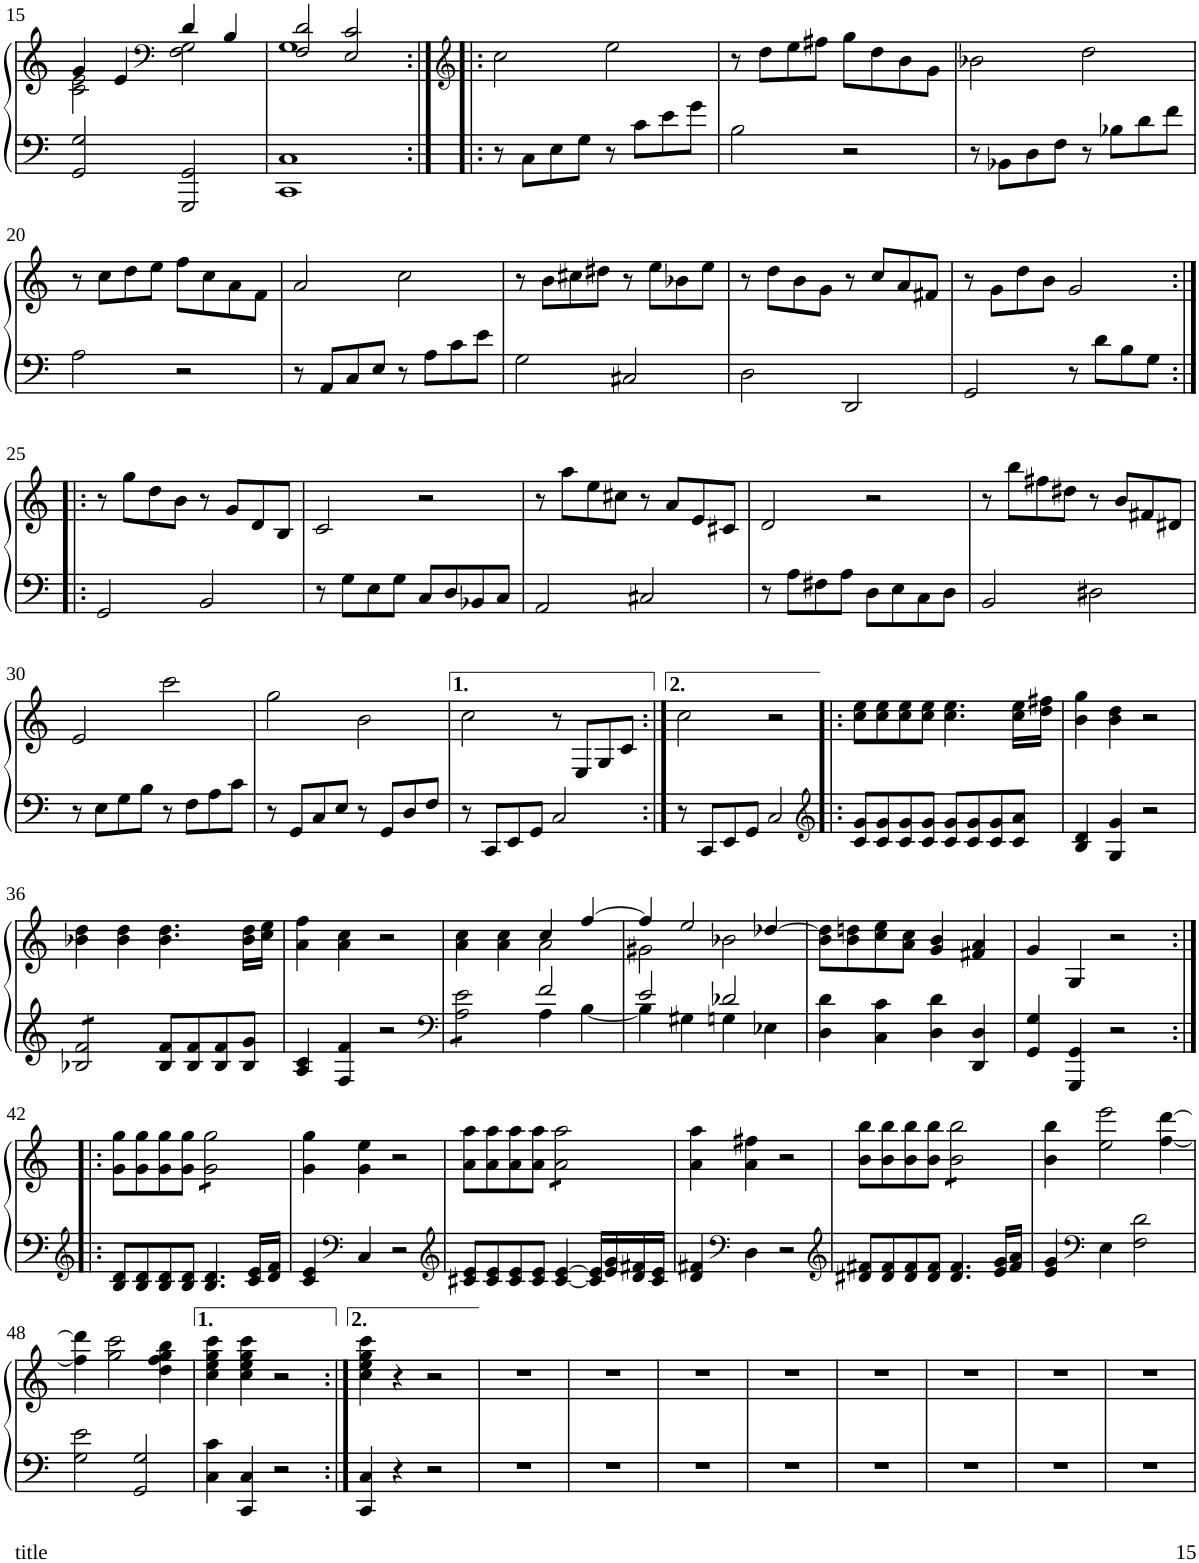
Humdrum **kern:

**kern	**kern
*part1	*part1
*staff2	*staff1
*I"Piano	*
*I'Pno	*
!!LO:PB:g=z
*clefF4	*clefG2
*k[]	*k[]
*M4/4	*M4/4
*met(c)	*met(c)
=15	=15
*	*^
2GG/ 2G/	4g/	2c\ 2e\
.	4e/	.
*	*clefF4	*
2GGG/ 2GG/	4d/	2F\ 2G\
.	4B/	.
=16	=16	=16
1CC 1C	2F/ 2d/	1G
.	2E/ 2c/	.
*	*v	*v
=17:|!|:	=17:|!|:
*	*clefG2
8r	2cc\
8C\L	.
8E\	.
8G\J	.
8r	2ee\
8c\L	.
8e\	.
8g\J	.
=18	=18
2B\	8r
.	8dd\L
.	8ee\
.	8ff#X\J
2r	8gg\L
.	8dd\
.	8b\
.	8g\J
=19	=19
8r	2b-X\
8BB-X\L	.
8D\	.
8F\J	.
8r	2dd\
8B-X\L	.
8d\	.
8f\J	.
!!LO:LB:g=z
=20	=20
2A\	8r
.	8cc\L
.	8dd\
.	8ee\J
2r	8ff\L
.	8cc\
.	8a\
.	8f\J
=21	=21
8r	2a/
8AA/L	.
8C/	.
8E/J	.
8r	2cc\
8A\L	.
8c\	.
8e\J	.
=22	=22
2G\	8r
.	8b\L
.	8cc#X\
.	8dd#X\J
2C#X/	8r
.	8ee\L
.	8b-X\
.	8ee\J
=23	=23
2D\	8r
.	8dd\L
.	8b\
.	8g\J
2DD/	8r
.	8cc/L
.	8a/
.	8f#X/J
=24	=24
2GG/	8r
.	8g\L
.	8dd\
.	8b\J
8r	2g/
8d\L	.
8B\	.
8G\J	.
!!LO:LB:g=z
=25:|!|:	=25:|!|:
2GG/	8r
.	8gg\L
.	8dd\
.	8b\J
2BB/	8r
.	8g/L
.	8d/
.	8B/J
=26	=26
8r	2c/
8G\L	.
8E\	.
8G\J	.
8C/L	2r
8D/	.
8BB-X/	.
8C/J	.
=27	=27
2AA/	8r
.	8aa\L
.	8ee\
.	8cc#X\J
2C#X/	8r
.	8a/L
.	8e/
.	8c#X/J
=28	=28
8r	2d/
8A\L	.
8F#X\	.
8A\J	.
8D\L	2r
8E\	.
8C\	.
8D\J	.
=29	=29
2BB/	8r
.	8bb\L
.	8ff#X\
.	8dd#X\J
2D#X\	8r
.	8b/L
.	8f#X/
.	8d#X/J
!!LO:LB:g=z
=30	=30
8r	2e/
8E\L	.
8G\	.
8B\J	.
8r	2ccc\
8F\L	.
8A\	.
8c\J	.
=31	=31
8r	2gg\
8GG/L	.
8C/	.
8E/J	.
8r	2b\
8GG/L	.
8D/	.
8F/J	.
=32	=32
8r	2cc\
8CC/L	.
8EE/	.
8GG/J	.
2C/	8r
.	8E/L
.	8G/
.	8c/J
=33:|!	=33:|!
8r	2cc\
8CC/L	.
8EE/	.
8GG/J	.
2C/	2r
=34!|:	=34!|:
*clefG2	*
8c/ 8g/L	8cc\ 8ee\L
8c/ 8g/	8cc\ 8ee\
8c/ 8g/	8cc\ 8ee\
8c/ 8g/J	8cc\ 8ee\J
8c/ 8g/L	4.cc\ 4.ee\
8c/ 8g/	.
8c/ 8g/	.
8c/ 8a/J	16cc\ 16ee\LL
.	16dd\ 16ff#X\JJ
=35	=35
4B/ 4d/	4b\ 4gg\
4G/ 4g/	4b\ 4dd\
2r	2r
!!LO:LB:g=z
=36	=36
*tremolo	*
8B-X/ 8f/L	4b-X\ 4dd\
8B-X/ 8f/	.
8B-X/ 8f/	4b-\ 4dd\
8B-X/ 8f/J	.
*Xtremolo	*
8B-/ 8f/L	4.b-\ 4.dd\
8B-/ 8f/	.
8B-/ 8f/	.
8B-/ 8g/J	16b-\ 16dd\LL
.	16cc\ 16ee\JJ
=37	=37
4A/ 4c/	4a\ 4ff\
4F/ 4f/	4a\ 4cc\
2r	2r
=38	=38
*clefF4	*
*^	*^
*tremolo	*	*	*
8A\ 8e\L	2ryy	4a\ 4cc\	2ryy
8A\ 8e\	.	.	.
8A\ 8e\	.	4a\ 4cc\	.
8A\ 8e\J	.	.	.
*Xtremolo	*	*	*
2f/	4A\	4cc/	2a\
.	[4B\	[4ff/	.
=39	=39	=39	=39
2e/	4B\]	4ff/]	2g#X\
.	4G#X\	2ee/	.
2d-X/	4Gn\	.	2b-X\
.	4E-X\	[4dd-X/	.
*v	*v	*	*
*	*v	*v
=40	=40
4D\ 4d\	8b\ 8dd-\]L
.	8b\ 8ddn\
4C\ 4c\	8cc\ 8ee\
.	8a\ 8cc\J
4D\ 4d\	4g/ 4b/
4DD/ 4D/	4f#X/ 4a/
=41	=41
4GG/ 4G/	4g/
4GGG/ 4GG/	4G/
2r	2r
!!LO:LB:g=z
=42:|!|:	=42:|!|:
*clefG2	*
8B/ 8d/L	8g\ 8gg\L
8B/ 8d/	8g\ 8gg\
8B/ 8d/	8g\ 8gg\
8B/ 8d/J	8g\ 8gg\J
*	*tremolo
4.B/ 4.d/	8g\ 8gg\L
.	8g\ 8gg\
.	8g\ 8gg\
16c/ 16e/LL	8g\ 8gg\J
*	*Xtremolo
16d/ 16f/JJ	.
=43	=43
4c/ 4e/	4g\ 4gg\
*clefF4	*
4C/	4g\ 4ee\
2r	2r
=44	=44
*clefG2	*
8c#X/ 8e/L	8a\ 8aa\L
8c#/ 8e/	8a\ 8aa\
8c#/ 8e/	8a\ 8aa\
8c#/ 8e/J	8a\ 8aa\J
*	*tremolo
[4c#/ [4e/	8a\ 8aa\L
.	8a\ 8aa\
16c#/] 16e/]LL	8a\ 8aa\
16e/ 16g/	.
16d/ 16f#X/	8a\ 8aa\J
*	*Xtremolo
16c#/ 16e/JJ	.
=45	=45
4d/ 4f#X/	4a\ 4aa\
*clefF4	*
4D\	4a\ 4ff#X\
2r	2r
=46	=46
*clefG2	*
8d#X/ 8f#X/L	8b\ 8bb\L
8d#/ 8f#/	8b\ 8bb\
8d#/ 8f#/	8b\ 8bb\
8d#/ 8f#/J	8b\ 8bb\J
*	*tremolo
4.d#/ 4.f#/	8b\ 8bb\L
.	8b\ 8bb\
.	8b\ 8bb\
16e/ 16g/LL	8b\ 8bb\J
*	*Xtremolo
16f#/ 16a/JJ	.
=47	=47
4e/ 4g/	4b\ 4bb\
*clefF4	*
4E\	2ee\ 2eee\
2F\ 2d\	.
.	[4ff\ [4ddd\
!!LO:LB:g=z
=48	=48
2G\ 2e\	4ff\] 4ddd\]
.	2gg\ 2ccc\
2GG/ 2G/	.
.	4dd\ 4ff\ 4gg\ 4bb\
=49	=49
4C\ 4c\	4cc\ 4ee\ 4gg\ 4ccc\
4CC/ 4C/	4cc\ 4ee\ 4gg\ 4ccc\
2r	2r
=50:|!	=50:|!
4CC/ 4C/	4cc\ 4ee\ 4gg\ 4ccc\
4r	4r
2r	2r
=51	=51
1r	1r
=52	=52
1r	1r
=53	=53
1r	1r
=54	=54
1r	1r
=55	=55
1r	1r
=56	=56
1r	1r
=57	=57
1r	1r
=58	=58
1r	1r
=	=
*-	*-
